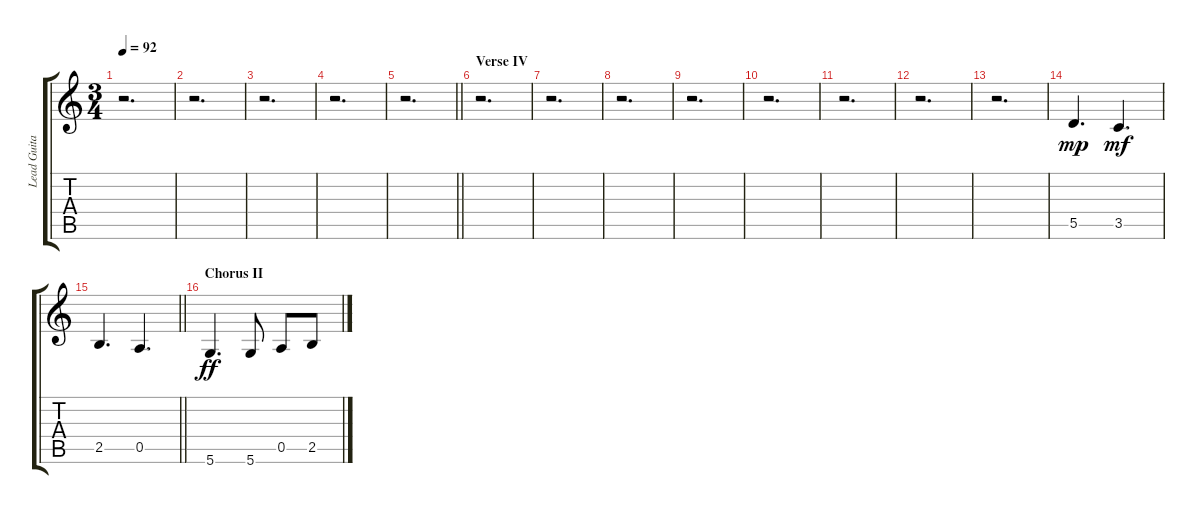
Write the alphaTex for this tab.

\track ("Lead Guitar" "Lead Guita") {instrument acousticguitarsteel}
\staff {score tabs}
\tuning (E4 B3 G3 D3 A2 D2) {hide}
\ts (3 4)
\tempo 92
\clef g2
\ks c
r.2{d dy mp} |
r.2{d} |
r.2{d} |
r.2{d} |
\barLineRight lightlight
r.2{d} |
\section ("" "Verse IV")
r.2{d} |
r.2{d} |
r.2{d} |
r.2{d} |
r.2{d} |
r.2{d} |
r.2{d} |
r.2{d} |
5.5.4{d} 3.5.4{d dy mf} |
\barLineRight lightlight
2.5.4{d} 0.5.4{d} |
\section ("" "Chorus II")
5.6.4{d dy ff} 5.6.8 0.5.8 2.5.8
